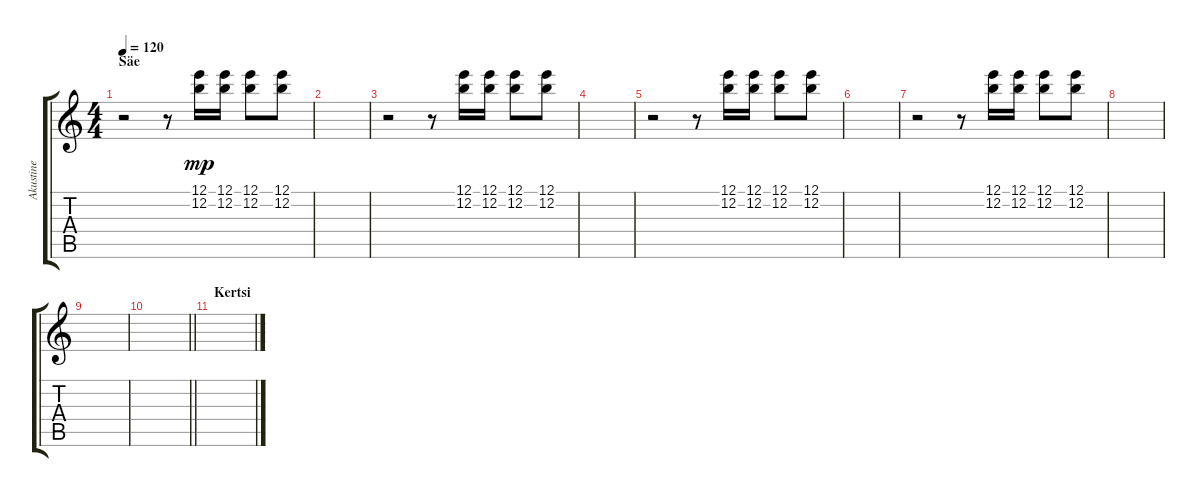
\track ("Akustine" "Akustine") {instrument acousticguitarsteel}
\staff {score tabs}
\tuning (E4 B3 G3 D3 A2 E2) {hide}
\ts (4 4)
\section ("" "Säe")
\tempo 120
\clef g2
\ks c
r.2{dy mp} r.8 (12.1 12.2).16 (12.1 12.2).16 (12.1 12.2).8 (12.1 12.2).8 |
|
r.2 r.8 (12.1 12.2).16 (12.1 12.2).16 (12.1 12.2).8 (12.1 12.2).8 |
|
r.2 r.8 (12.1 12.2).16 (12.1 12.2).16 (12.1 12.2).8 (12.1 12.2).8 |
|
r.2 r.8 (12.1 12.2).16 (12.1 12.2).16 (12.1 12.2).8 (12.1 12.2).8 |
|
|
\barLineRight lightlight
|
\section ("" "Kertsi")
